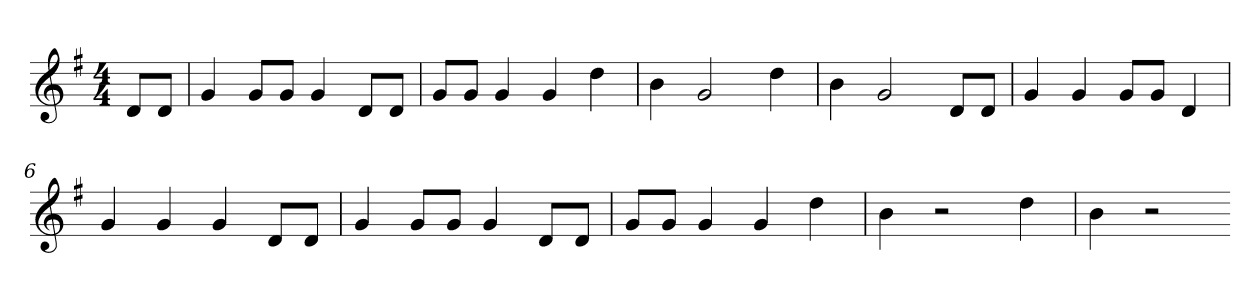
**kern
*part1
*staff1
*k[f#]
*G:
*M4/4
=
8dL
8dJ
=1
4g
8gL
8gJ
4g
8dL
8dJ
=2
8gL
8gJ
4g
4g
4dd
=3
4b
2g
4dd
=4
4b
2g
8dL
8dJ
=5
4g
4g
8gL
8gJ
4d
=6
4g
4g
4g
8dL
8dJ
=7
4g
8gL
8gJ
4g
8dL
8dJ
=8
8gL
8gJ
4g
4g
4dd
=9
4b
2r
4dd
=10
4b
2r
=-
*-
